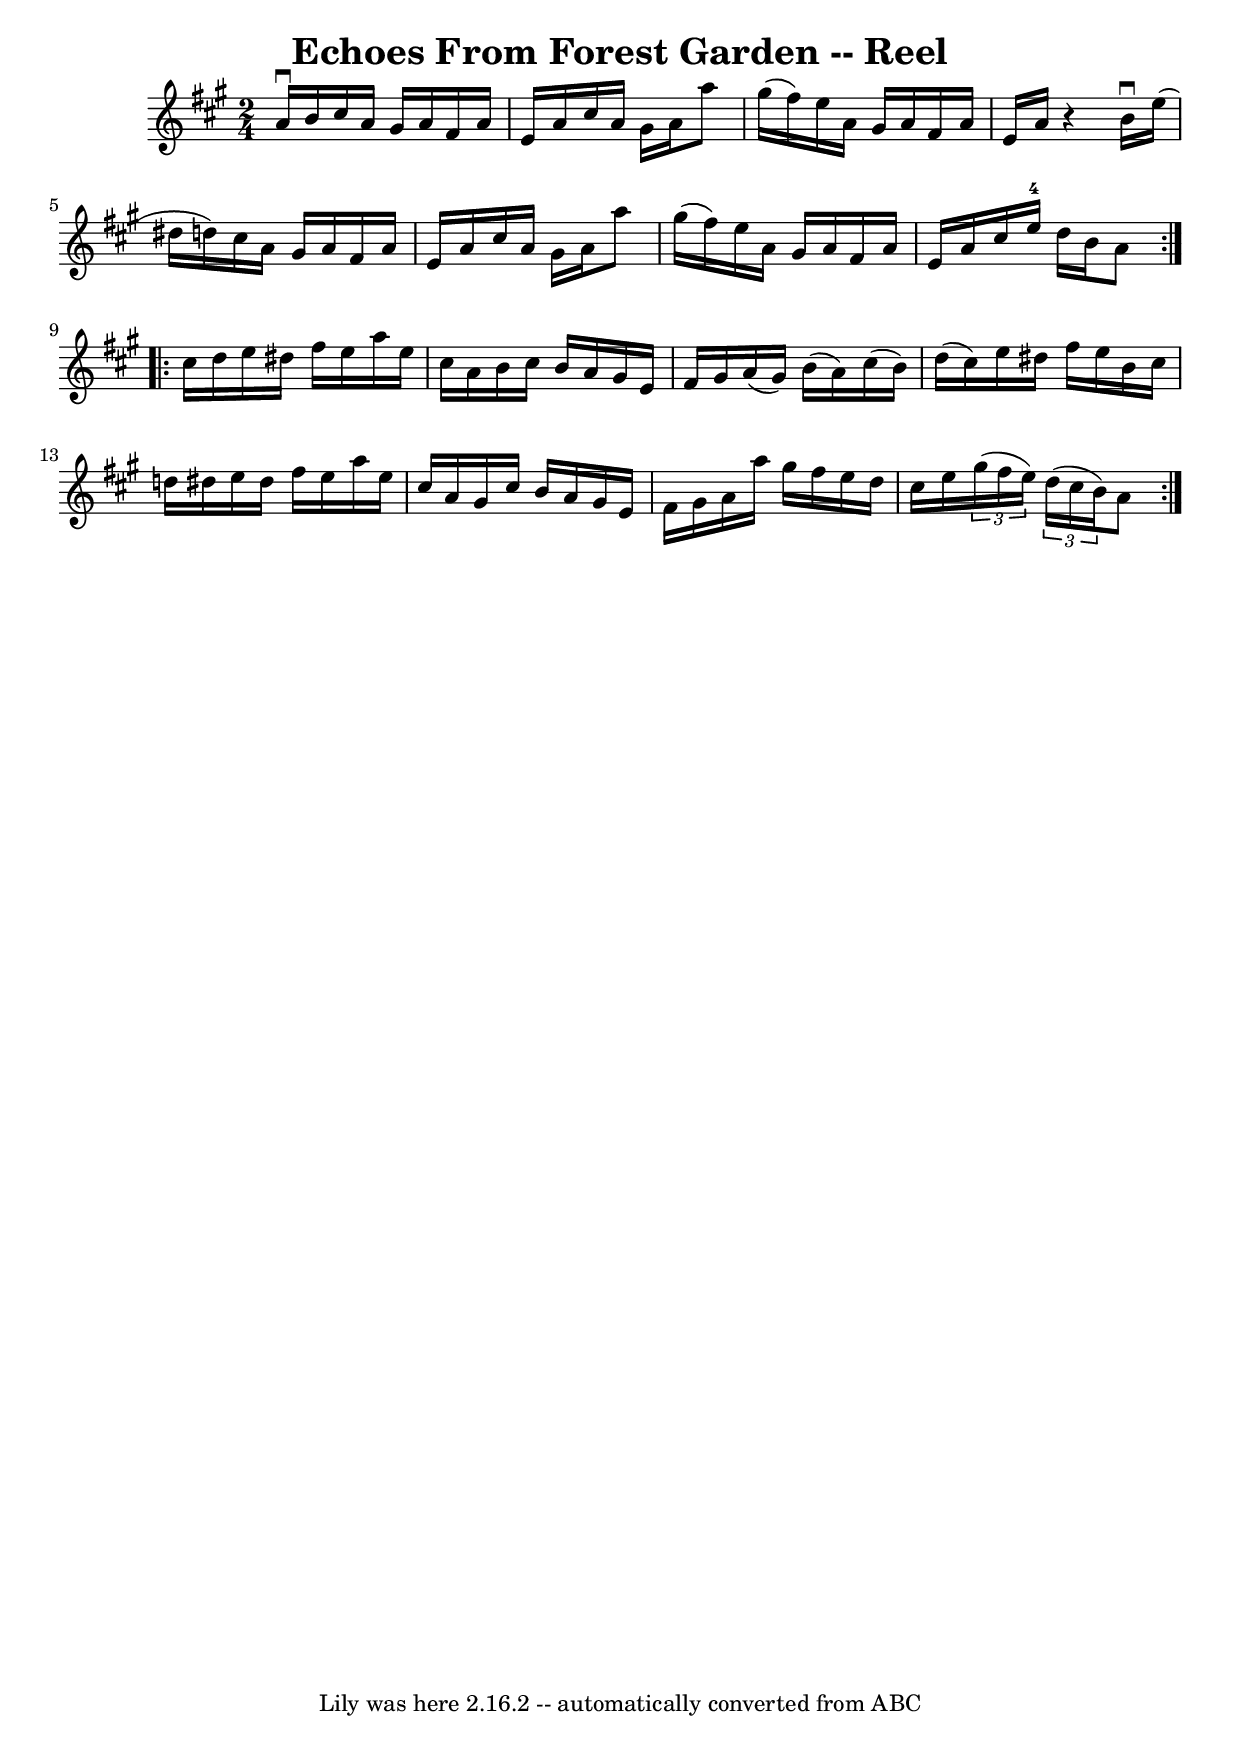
\version "2.16.2"
\include "Mammoth.ily"
\header {
  %% book = "Ryan's Mammoth Collection"
 crossRefNumber = "1"
 footnotes = "\\\\169"
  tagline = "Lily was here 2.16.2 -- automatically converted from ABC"
  title = "Echoes From Forest Garden -- Reel"

}
voicedefault =  {



  \repeat volta 2 {

    \time 2/4 
    \key a \major a'16^\downbow b'16   |
 cs''16 a'16 gs'16 a'16 fs'16 a'16 e'16 a'16     |
 cs''16 a'16 gs'16 a'16 a''8 gs''16 (fs''16)    |
 e''16 a'16 gs'16 a'16 fs'16 a'16 e'16 a'16     |
    r4 b'16^\downbow e''16 (ds''16 d''!16)   |
 cs''16 a'16 gs'16 a'16 fs'16 a'16 e'16 a'16     |
 cs''16 a'16 gs'16 a'16 a''8 gs''16 (fs''16)    |
 e''16 a'16 gs'16 a'16 fs'16 a'16 e'16 a'16     |
 cs''16    
 e''16-4 d''16 b'16 a'8    
  } 
  \repeat volta 2 { cs''16 d''16    |
 e''16 ds''16 fs''16 e''16 a''16 e''16 cs''16 a'16     |
 b'16 cs''16 b'16 a'16 gs'16 e'16 fs'16 gs'16     |
 a'16 (gs'16) b'16 (a'16) cs''16 (b'16) d''16 (cs''16)    |
 e''16 ds''16 fs''16 e''16 b'16 cs''16 d''!16 ds''16     |
 e''16 ds''16 fs''16 e''16 a''16 e''16 cs''16 a'16     |
 gs'16 cs''16 b'16 a'16 gs'16 e'16 fs'16 gs'16      |
 a'16 a''16 gs''16 fs''16 e''16 d''16 cs''16 e''16     |
    \times 2/3 { gs''16 (fs''16 e''16) 
	       }   
    \times 2/3 { d''16 (cs''16 b'16) 
	       } a'8  
  }   

}

\score{
  <<

    \context Staff="default"
    {
      \voicedefault 
      
    }

  >>
  \layout {
    
  }
  \midi {
  }

}
